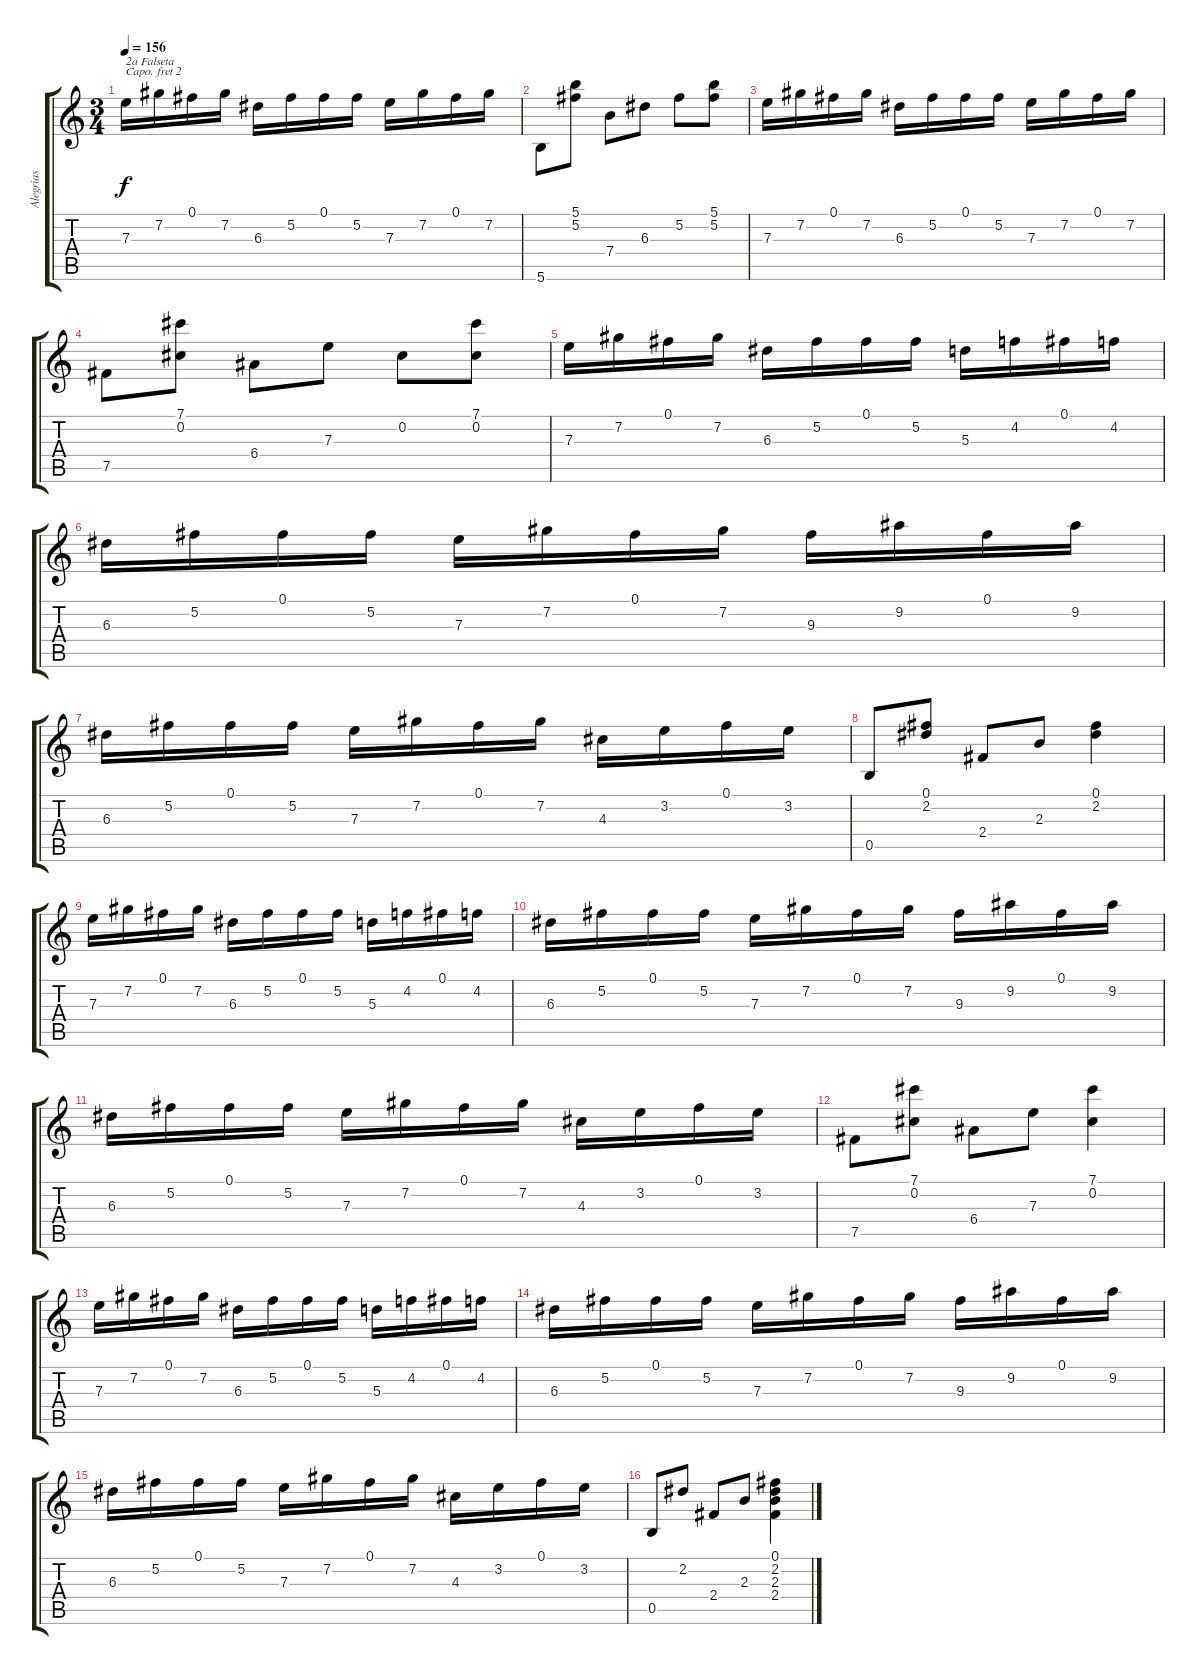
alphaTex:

\track ("Alegrias" "Alegrias") {instrument acousticguitarnylon}
\staff {score tabs}
\capo 2
\tuning (E4 B3 G3 D3 A2 E2) {hide}
\ts (3 4)
\tempo 156
\clef g2
\ks c
7.3.16{txt "2a Falseta" dy f} 7.2.16 0.1.16 7.2.16 6.3.16 5.2.16 0.1.16 5.2.16 7.3.16 7.2.16 0.1.16 7.2.16 |
5.6.8 (5.1 5.2).8 7.4.8 6.3.8 5.2.8 (5.1 5.2).8 |
7.3.16 7.2.16 0.1.16 7.2.16 6.3.16 5.2.16 0.1.16 5.2.16 7.3.16 7.2.16 0.1.16 7.2.16 |
7.5.8 (7.1 0.2).8 6.4.8 7.3.8 0.2.8 (7.1 0.2).8 |
7.3.16 7.2.16 0.1.16 7.2.16 6.3.16 5.2.16 0.1.16 5.2.16 5.3.16 4.2.16 0.1.16 4.2.16 |
6.3.16 5.2.16 0.1.16 5.2.16 7.3.16 7.2.16 0.1.16 7.2.16 9.3.16 9.2.16 0.1.16 9.2.16 |
6.3.16 5.2.16 0.1.16 5.2.16 7.3.16 7.2.16 0.1.16 7.2.16 4.3.16 3.2.16 0.1.16 3.2.16 |
0.5.8 (0.1 2.2).8 2.4.8 2.3.8 (0.1 2.2).4 |
7.3.16 7.2.16 0.1.16 7.2.16 6.3.16 5.2.16 0.1.16 5.2.16 5.3.16 4.2.16 0.1.16 4.2.16 |
6.3.16 5.2.16 0.1.16 5.2.16 7.3.16 7.2.16 0.1.16 7.2.16 9.3.16 9.2.16 0.1.16 9.2.16 |
6.3.16 5.2.16 0.1.16 5.2.16 7.3.16 7.2.16 0.1.16 7.2.16 4.3.16 3.2.16 0.1.16 3.2.16 |
7.5.8 (7.1 0.2).8 6.4.8 7.3.8 (7.1 0.2).4 |
7.3.16 7.2.16 0.1.16 7.2.16 6.3.16 5.2.16 0.1.16 5.2.16 5.3.16 4.2.16 0.1.16 4.2.16 |
6.3.16 5.2.16 0.1.16 5.2.16 7.3.16 7.2.16 0.1.16 7.2.16 9.3.16 9.2.16 0.1.16 9.2.16 |
6.3.16 5.2.16 0.1.16 5.2.16 7.3.16 7.2.16 0.1.16 7.2.16 4.3.16 3.2.16 0.1.16 3.2.16 |
0.5.8 2.2.8 2.4.8 2.3.8 (0.1 2.2 2.3 2.4).4
